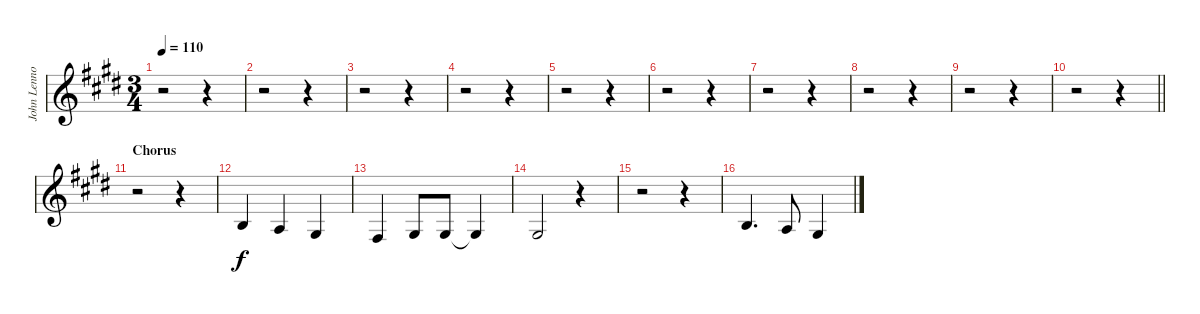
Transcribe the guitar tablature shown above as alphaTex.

\track ("John Lennon's vocals" "John Lenno") {instrument tenorsax}
\staff {score}
\tuning (E4 B3 G3 D3 A2 E2) {hide}
\ts (3 4)
\tempo 110
\clef g2
\ks e
r.2{dy f} r.4 |
r.2 r.4 |
r.2 r.4 |
r.2 r.4 |
r.2 r.4 |
r.2 r.4 |
r.2 r.4 |
r.2 r.4 |
r.2 r.4 |
\barLineRight lightlight
r.2 r.4 |
\section ("" "Chorus")
r.2 r.4 |
0.2.4 2.3.4 1.3.4 |
4.4.4 1.3.8 1.3.8 1.3{t}.4 |
1.3.2 r.4 |
r.2 r.4 |
0.2.4{d} 2.3.8 1.3.4
